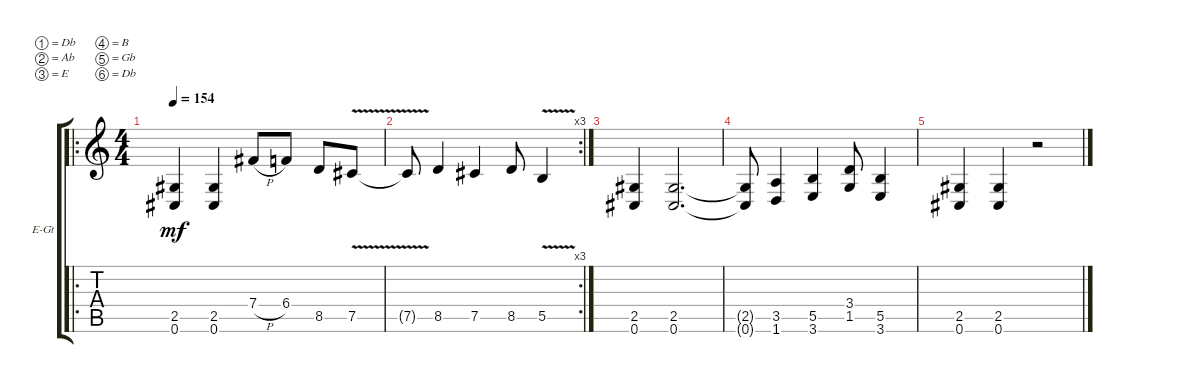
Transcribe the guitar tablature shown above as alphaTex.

\bracketExtendMode groupsimilarinstruments
\firstSystemTrackNameOrientation horizontal
\otherSystemsTrackNameOrientation horizontal
\track ("Electric Guitar 1" "E-Gt") {instrument distortionguitar}
\staff {score tabs}
\tuning (Db4 Ab3 E3 B2 Gb2 Db2)
\ro
\ts (4 4)
\tempo 154
\clef g2
\ks c
(0.6 2.5).4{dy mf} (0.6 2.5).4 7.4{h}.8 6.4.8 8.5.8 7.5{v}.8 |
\rc 3
7.5{v t}.8 8.5.4 7.5.4 8.5.8 5.5{v}.4 |
(0.6 2.5).4 (0.6 2.5).2{d} |
(0.6{t} 2.5{t}).8 (1.6 3.5).4 (3.6 5.5).4 (1.5 3.4).8 (3.6 5.5).4 |
(0.6 2.5).4 (0.6 2.5).4 r.2
